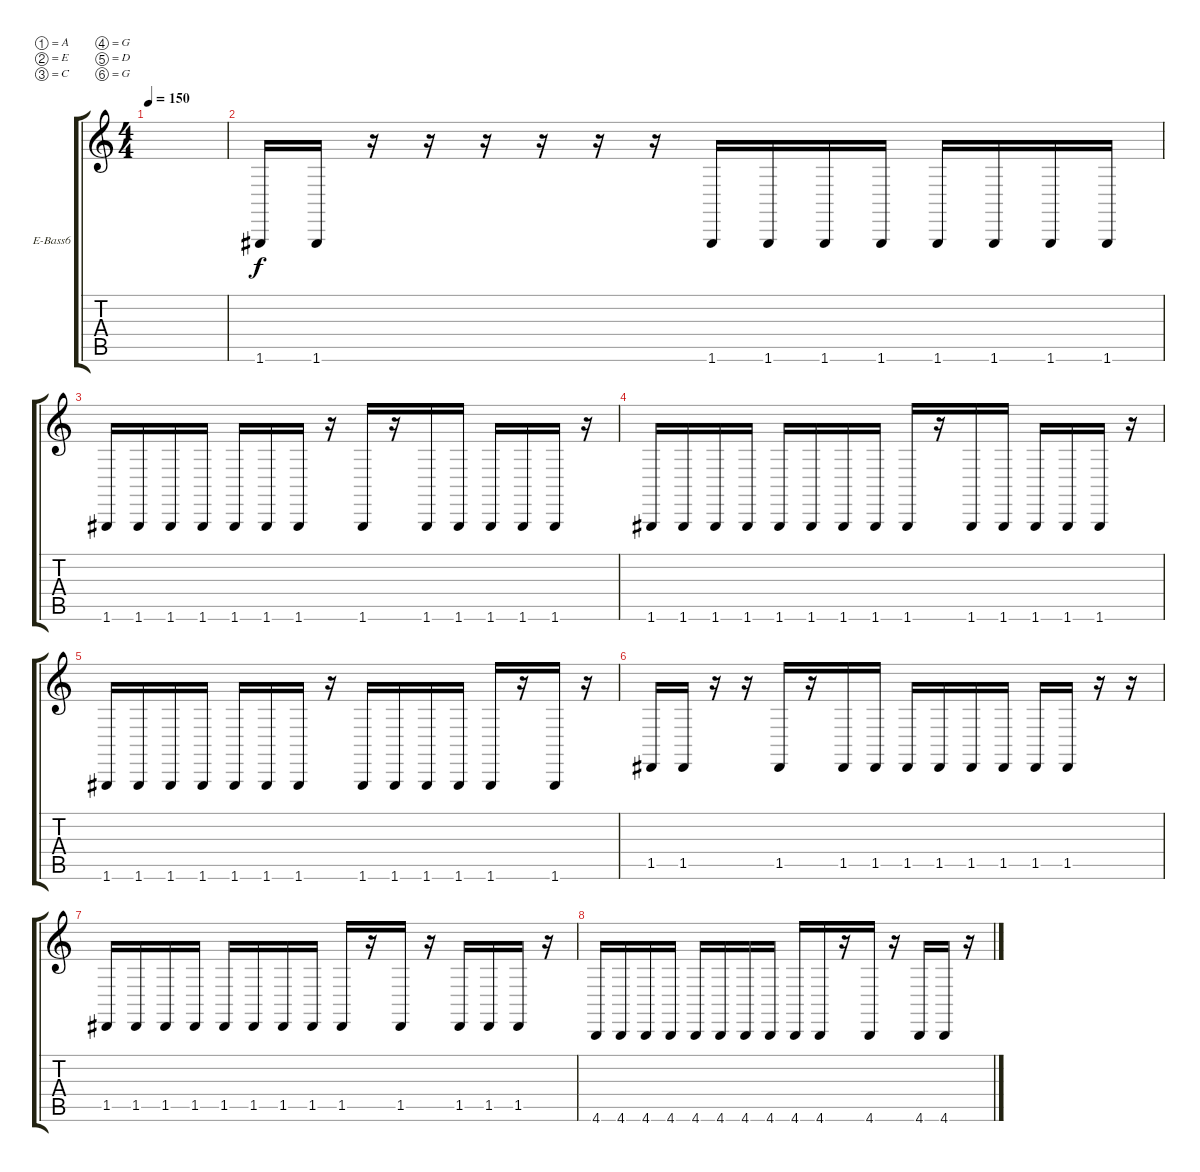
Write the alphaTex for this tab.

\defaultSystemsLayout 4
\bracketExtendMode groupsimilarinstruments
\firstSystemTrackNameOrientation horizontal
\otherSystemsTrackNameOrientation horizontal
\track ("Bass" "E-Bass6") {instrument electricbassfinger}
\staff {score tabs}
\tuning (A2 E2 C2 G1 D1 G0)
\ts (4 4)
\tempo 150
\clef g2
\ks c
|
1.6.16 1.6.16 r.16 r.16 r.16 r.16 r.16 r.16 1.6.16 1.6.16 1.6.16 1.6.16 1.6.16 1.6.16 1.6.16 1.6.16 |
1.6.16 1.6.16 1.6.16 1.6.16 1.6.16 1.6.16 1.6.16 r.16 1.6.16 r.16 1.6.16 1.6.16 1.6.16 1.6.16 1.6.16 r.16 |
1.6.16 1.6.16 1.6.16 1.6.16 1.6.16 1.6.16 1.6.16 1.6.16 1.6.16 r.16 1.6.16 1.6.16 1.6.16 1.6.16 1.6.16 r.16 |
1.6.16 1.6.16 1.6.16 1.6.16 1.6.16 1.6.16 1.6.16 r.16 1.6.16 1.6.16 1.6.16 1.6.16 1.6.16 r.16 1.6.16 r.16 |
1.5.16 1.5.16 r.16 r.16 1.5.16 r.16 1.5.16 1.5.16 1.5.16 1.5.16 1.5.16 1.5.16 1.5.16 1.5.16 r.16 r.16 |
1.5.16 1.5.16 1.5.16 1.5.16 1.5.16 1.5.16 1.5.16 1.5.16 1.5.16 r.16 1.5.16 r.16 1.5.16 1.5.16 1.5.16 r.16 |
4.6.16 4.6.16 4.6.16 4.6.16 4.6.16 4.6.16 4.6.16 4.6.16 4.6.16 4.6.16 r.16 4.6.16 r.16 4.6.16 4.6.16 r.16
